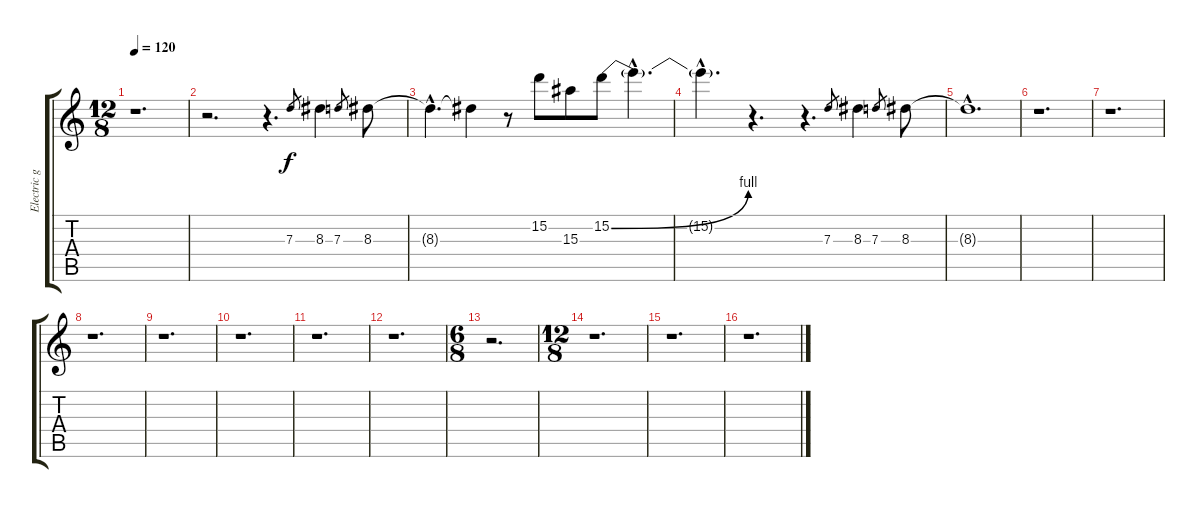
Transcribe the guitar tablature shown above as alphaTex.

\track ("Electric guitar 2" "Electric g") {instrument overdrivenguitar}
\staff {score tabs}
\tuning (E4 B3 G3 D3 A2 E2) {hide}
\ts (12 8)
\tempo 120
\clef g2
\ks c
r.1{d dy f} |
r.2{d} r.4{d} 7.3.8{gr} 8.3.4 7.3.8{gr} 8.3.8 |
8.3{hac t}.4{d} 8.3{t}.4 r.8 15.2.8 15.3.8 15.2{be (bend 0 0 60 4)}.8 15.2{hac t}.4{d} |
15.2{hac t}.4{d} r.4{d} r.4{d} 7.3.8{gr} 8.3.4 7.3.8{gr} 8.3.8 |
8.3{hac t}.1{d} |
r.1{d} |
r.1{d} |
r.1{d} |
r.1{d} |
r.1{d} |
r.1{d} |
r.1{d} |
\ts (6 8)
r.2{d} |
\ts (12 8)
r.1{d} |
r.1{d} |
r.1{d}
